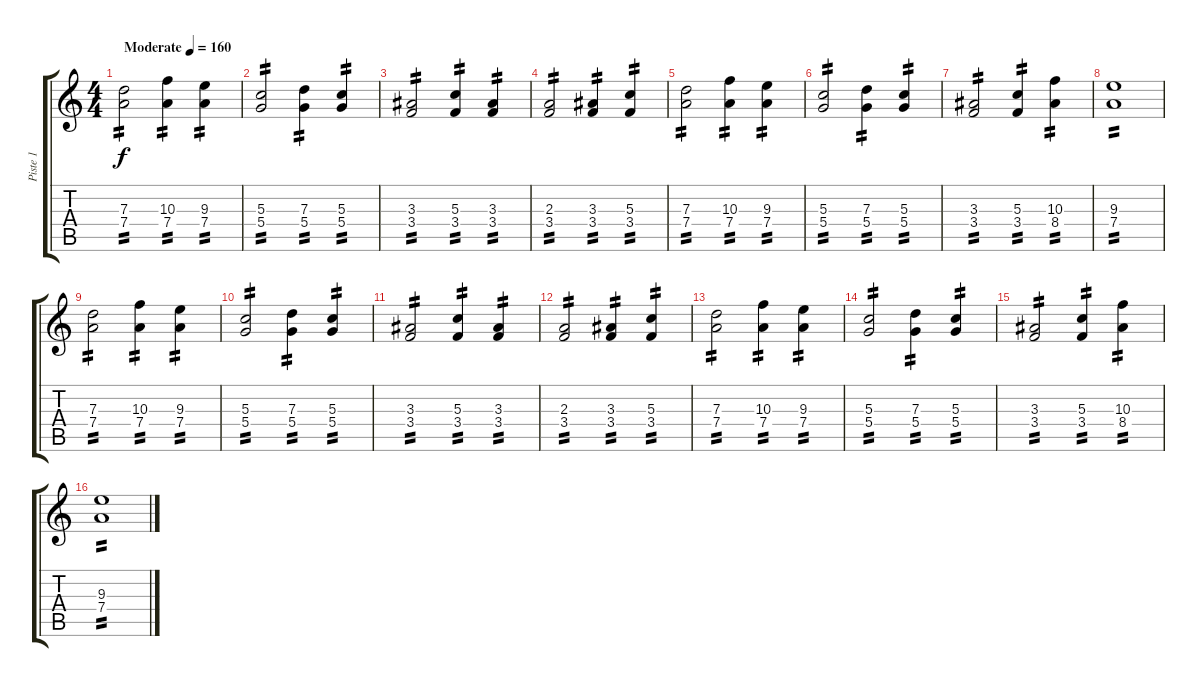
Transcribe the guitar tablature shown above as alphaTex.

\track ("Piste 1" "Piste 1") {instrument overdrivenguitar}
\staff {score tabs}
\tuning (E4 B3 G3 D3 A2 E2) {hide}
\ts (4 4)
\tempo (160 "Moderate")
\clef g2
\ks c
(7.3 7.4).2{tp 2 dy f instrument overdrivenguitar} (10.3 7.4).4{tp 2} (9.3 7.4).4{tp 2} |
(5.3 5.4).2{tp 2} (7.3 5.4).4{tp 2} (5.3 5.4).4{tp 2} |
(3.3 3.4).2{tp 2} (5.3 3.4).4{tp 2} (3.3 3.4).4{tp 2} |
(2.3 3.4).2{tp 2} (3.3 3.4).4{tp 2} (5.3 3.4).4{tp 2} |
(7.3 7.4).2{tp 2} (10.3 7.4).4{tp 2} (9.3 7.4).4{tp 2} |
(5.3 5.4).2{tp 2} (7.3 5.4).4{tp 2} (5.3 5.4).4{tp 2} |
(3.3 3.4).2{tp 2} (5.3 3.4).4{tp 2} (10.3 8.4).4{tp 2} |
(9.3 7.4).1{tp 2} |
(7.3 7.4).2{tp 2} (10.3 7.4).4{tp 2} (9.3 7.4).4{tp 2} |
(5.3 5.4).2{tp 2} (7.3 5.4).4{tp 2} (5.3 5.4).4{tp 2} |
(3.3 3.4).2{tp 2} (5.3 3.4).4{tp 2} (3.3 3.4).4{tp 2} |
(2.3 3.4).2{tp 2} (3.3 3.4).4{tp 2} (5.3 3.4).4{tp 2} |
(7.3 7.4).2{tp 2} (10.3 7.4).4{tp 2} (9.3 7.4).4{tp 2} |
(5.3 5.4).2{tp 2} (7.3 5.4).4{tp 2} (5.3 5.4).4{tp 2} |
(3.3 3.4).2{tp 2} (5.3 3.4).4{tp 2} (10.3 8.4).4{tp 2} |
(9.3 7.4).1{tp 2}
